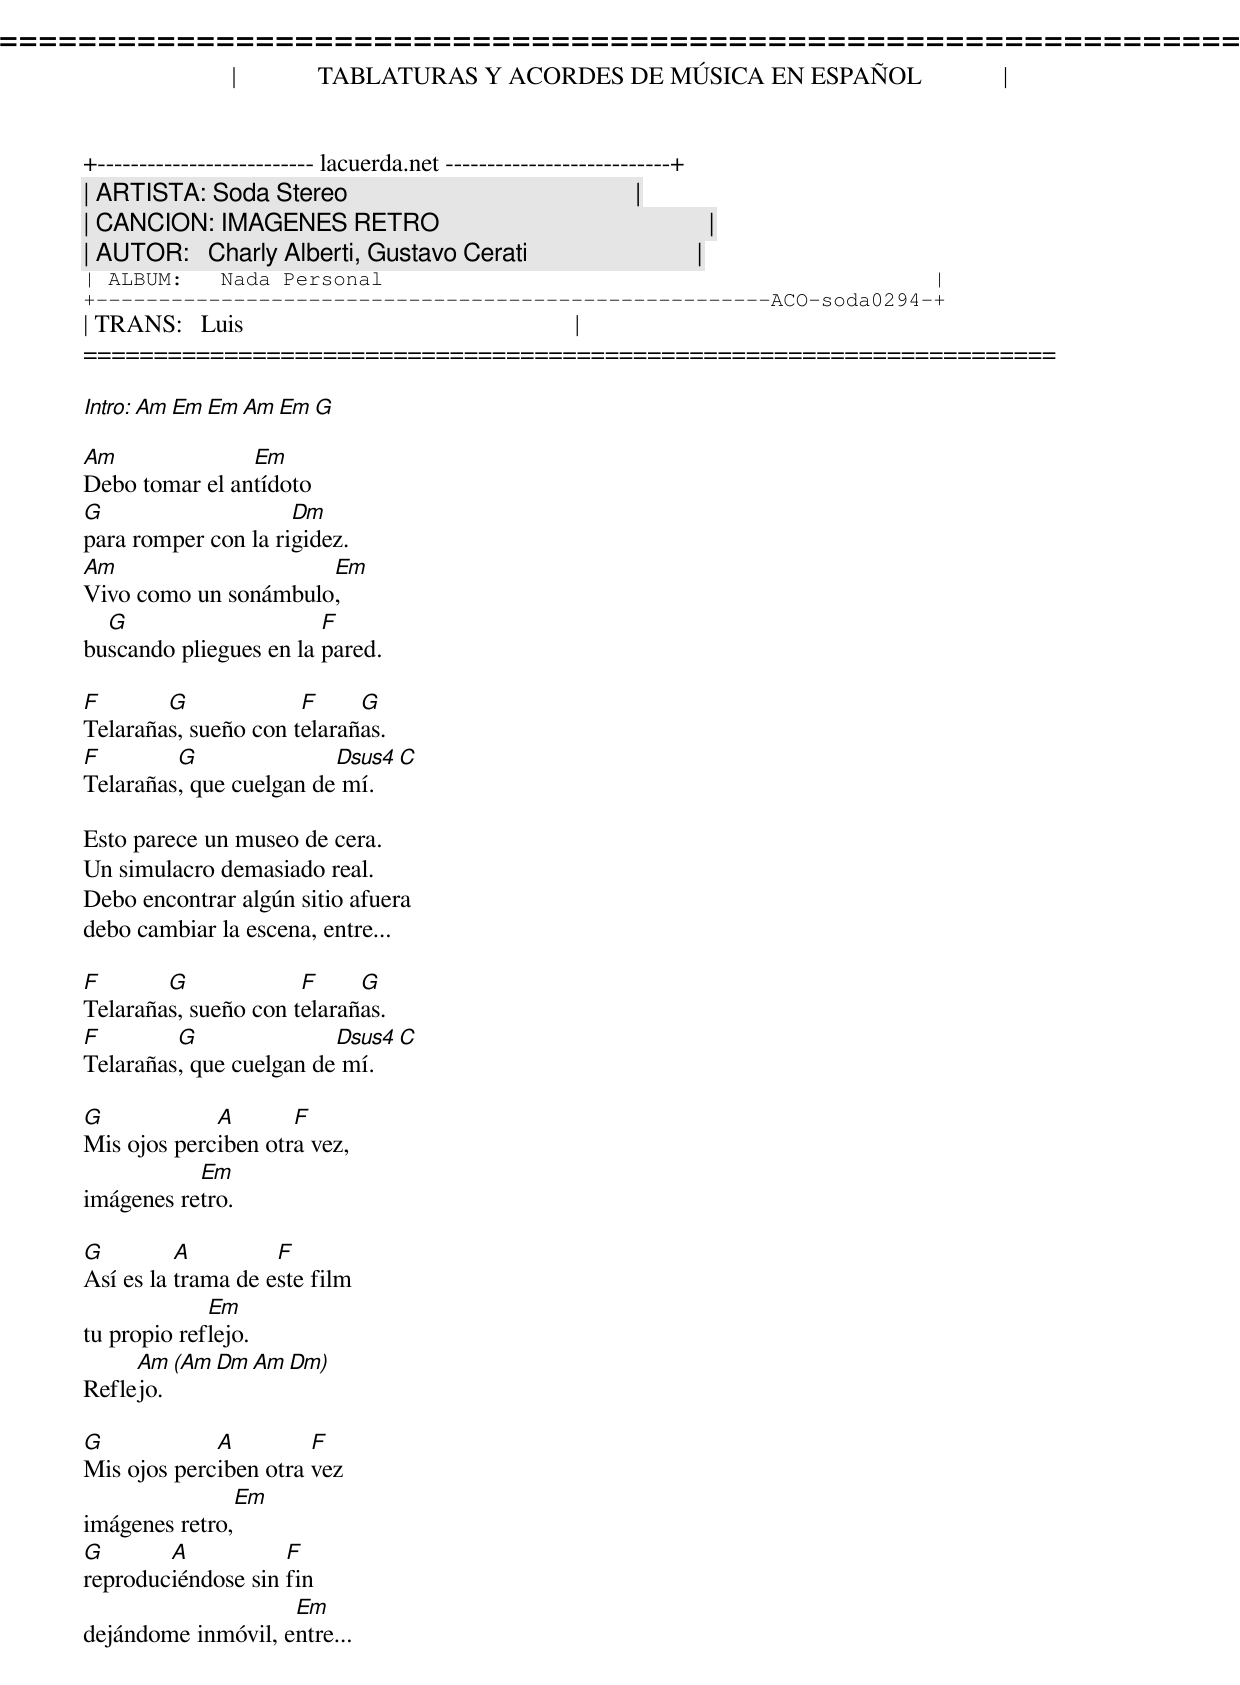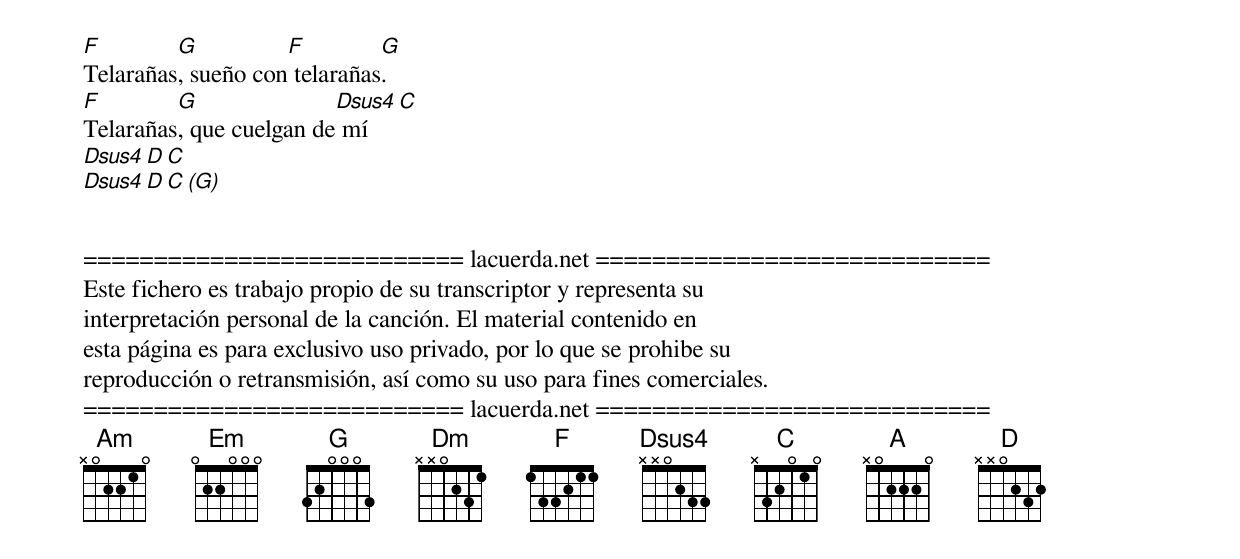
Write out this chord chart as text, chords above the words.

=====================================================================
|             TABLATURAS Y ACORDES DE MÚSICA EN ESPAÑOL             |
+-------------------------- lacuerda.net ---------------------------+
| ARTISTA: Soda Stereo                                              |
| CANCION: IMAGENES RETRO                                           |
| AUTOR:   Charly Alberti, Gustavo Cerati                           |
| ALBUM:   Nada Personal                                            |
+------------------------------------------------------ACO-soda0294-+
| TRANS:   Luis                                                     |
=====================================================================

Intro: Am Em Em Am Em G

Am              Em
Debo tomar el antídoto
G                    Dm
para romper con la rigidez.
Am                    Em
Vivo como un sonámbulo,
  G                     F
buscando pliegues en la pared.

F       G             F     G
Telarañas, sueño con telarañas.
F        G               Dsus4  C
Telarañas, que cuelgan de mí.

Esto parece un museo de cera.
Un simulacro demasiado real.
Debo encontrar algún sitio afuera
debo cambiar la escena, entre...

F       G             F     G
Telarañas, sueño con telarañas.
F        G               Dsus4  C
Telarañas, que cuelgan de mí.

G            A       F
Mis ojos perciben otra vez,
           Em
imágenes retro.

G         A         F
Así es la trama de este film
             Em
tu propio reflejo.
     Am    (Am Dm Am Dm)
Reflejo.

G            A         F
Mis ojos perciben otra vez
                        Em
imágenes retro,
G       A           F
reproduciéndose sin fin
                    Em
dejándome inmóvil, entre...

F        G          F         G
Telarañas, sueño con telarañas.
F        G               Dsus4  C
Telarañas, que cuelgan de mí
Dsus4 D C
Dsus4 D C (G)


=========================== lacuerda.net ============================
Este fichero es trabajo propio de su transcriptor y representa su
interpretación personal de la canción. El material contenido en
esta página es para exclusivo uso privado, por lo que se prohibe su
reproducción o retransmisión, así como su uso para fines comerciales.
=========================== lacuerda.net ============================
